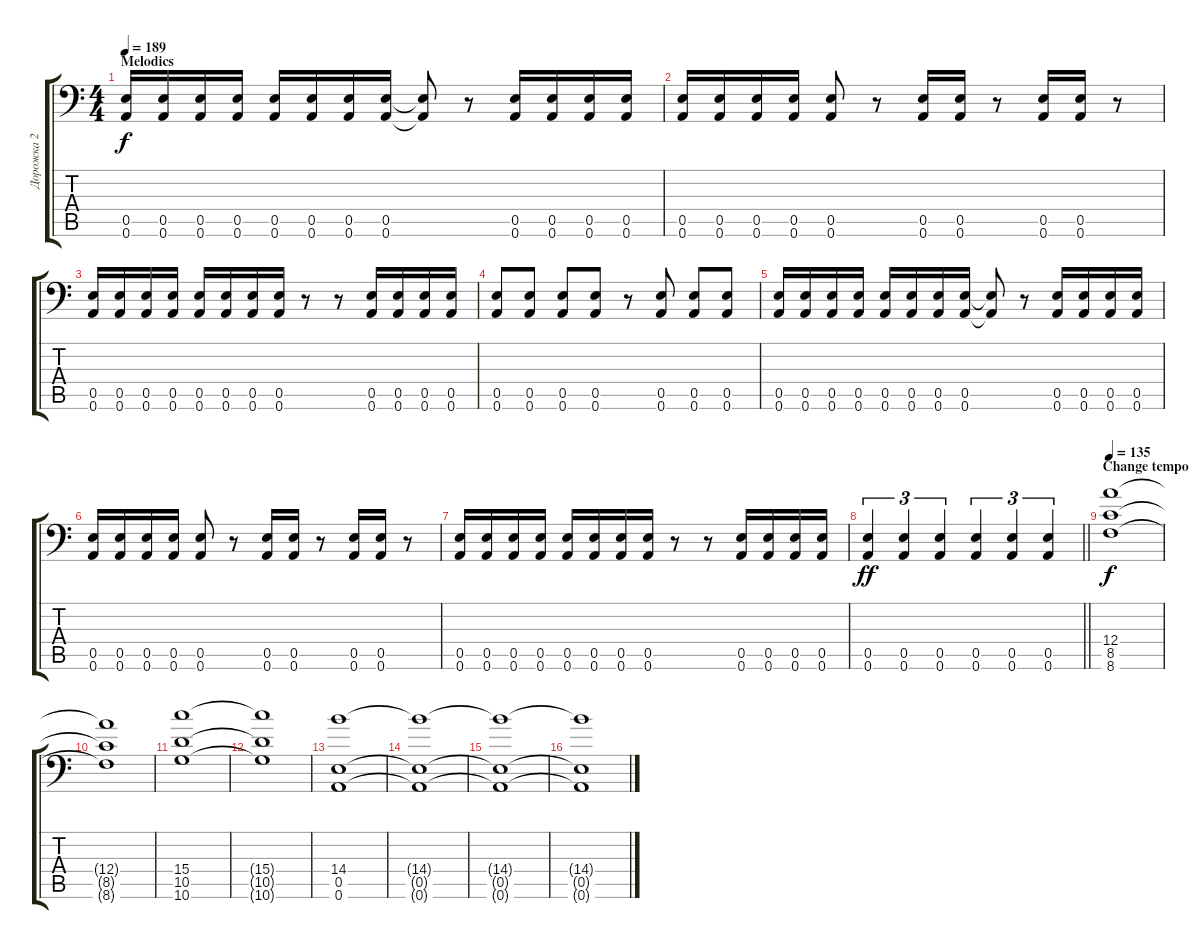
\track ("Дорожка 2" "Дорожка 2") {instrument distortionguitar}
\staff {score tabs}
\tuning (B3 Gb3 D3 A2 E2 A1) {hide}
\ts (4 4)
\section ("" "Melodics")
\tempo 189
\clef f4
\ks c
(0.5 0.6).16{dy f} (0.5 0.6).16 (0.5 0.6).16 (0.5 0.6).16 (0.5 0.6).16 (0.5 0.6).16 (0.5 0.6).16 (0.5 0.6).16 (0.5{t} 0.6{t}).8 r.8 (0.5 0.6).16 (0.5 0.6).16 (0.5 0.6).16 (0.5 0.6).16 |
(0.5 0.6).16 (0.5 0.6).16 (0.5 0.6).16 (0.5 0.6).16 (0.5 0.6).8 r.8 (0.5 0.6).16 (0.5 0.6).16 r.8 (0.5 0.6).16 (0.5 0.6).16 r.8 |
(0.5 0.6).16 (0.5 0.6).16 (0.5 0.6).16 (0.5 0.6).16 (0.5 0.6).16 (0.5 0.6).16 (0.5 0.6).16 (0.5 0.6).16 r.8 r.8 (0.5 0.6).16 (0.5 0.6).16 (0.5 0.6).16 (0.5 0.6).16 |
(0.5 0.6).8 (0.5 0.6).8 (0.5 0.6).8 (0.5 0.6).8 r.8 (0.5 0.6).8 (0.5 0.6).8 (0.5 0.6).8 |
(0.5 0.6).16 (0.5 0.6).16 (0.5 0.6).16 (0.5 0.6).16 (0.5 0.6).16 (0.5 0.6).16 (0.5 0.6).16 (0.5 0.6).16 (0.5{t} 0.6{t}).8 r.8 (0.5 0.6).16 (0.5 0.6).16 (0.5 0.6).16 (0.5 0.6).16 |
(0.5 0.6).16 (0.5 0.6).16 (0.5 0.6).16 (0.5 0.6).16 (0.5 0.6).8 r.8 (0.5 0.6).16 (0.5 0.6).16 r.8 (0.5 0.6).16 (0.5 0.6).16 r.8 |
(0.5 0.6).16 (0.5 0.6).16 (0.5 0.6).16 (0.5 0.6).16 (0.5 0.6).16 (0.5 0.6).16 (0.5 0.6).16 (0.5 0.6).16 r.8 r.8 (0.5 0.6).16 (0.5 0.6).16 (0.5 0.6).16 (0.5 0.6).16 |
\barLineRight lightlight
(0.5 0.6).4{tu (3 2) dy ff} (0.5 0.6).4{tu (3 2)} (0.5 0.6).4{tu (3 2)} (0.5 0.6).4{tu (3 2)} (0.5 0.6).4{tu (3 2)} (0.5 0.6).4{tu (3 2)} |
\section ("" "Change tempo")
\tempo 138
\tempo 135
(12.4 8.5 8.6).1{dy f} |
(12.4{t} 8.5{t} 8.6{t}).1 |
(15.4 10.5 10.6).1 |
(15.4{t} 10.5{t} 10.6{t}).1 |
(14.4 0.5 0.6).1 |
(14.4{t} 0.5{t} 0.6{t}).1 |
(14.4{t} 0.5{t} 0.6{t}).1 |
(14.4{t} 0.5{t} 0.6{t}).1
